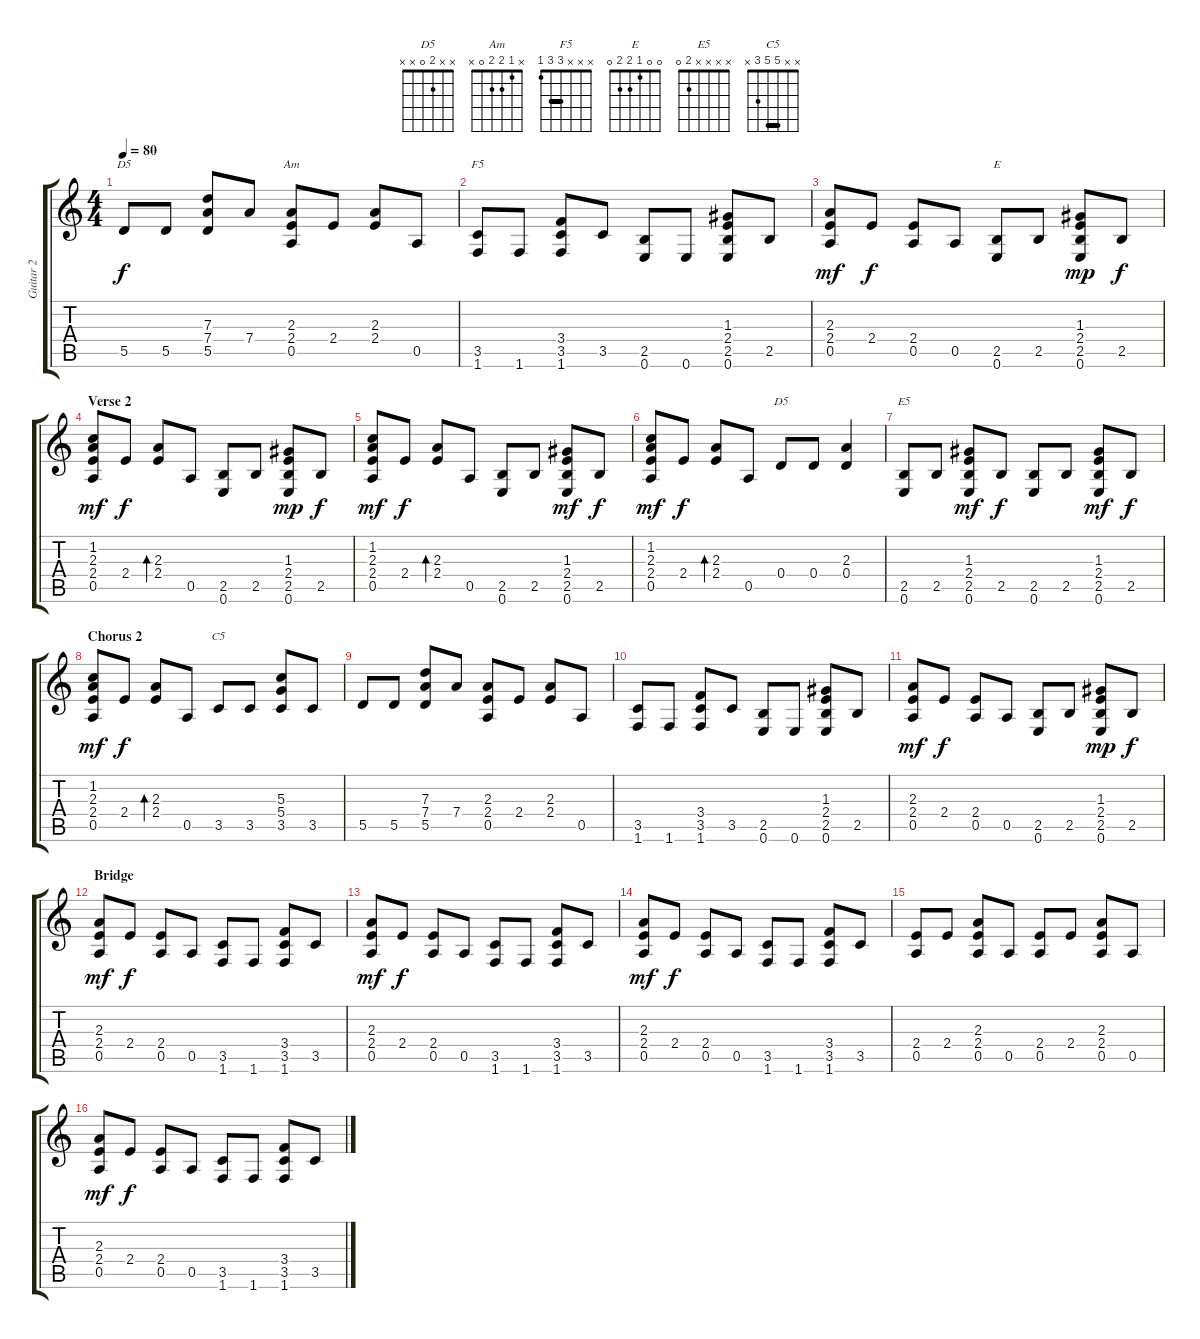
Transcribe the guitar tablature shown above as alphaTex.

\track ("Guitar 2" "Guitar 2") {instrument electricguitarmuted}
\staff {score tabs}
\tuning (E4 B3 G3 D3 A2 E2) {hide}
\chord ("D5" x x 7 7 5 x) {firstfret 3 barre 7}
\chord ("Am" x 1 2 2 0 x)
\chord ("F5" x x x 3 3 1) {barre 3}
\chord ("E" 0 0 1 2 2 0)
\chord ("D5" x x 2 0 x x)
\chord ("E5" x x x x 2 0)
\chord ("C5" x x 5 5 3 x) {barre 5}
\ts (4 4)
\tempo 80
\clef g2
\ks c
5.5.8{ch "D5" dy f} 5.5.8 (7.3 7.4 5.5).8 7.4.8 (2.3 2.4 0.5).8{ch "Am"} 2.4.8 (2.3 2.4).8 0.5.8 |
(3.5 1.6).8{ch "F5"} 1.6.8 (3.4 3.5 1.6).8 3.5.8 (2.5 0.6).8 0.6.8 (1.3 2.4 2.5 0.6).8 2.5.8 |
(2.3 2.4 0.5).8{dy mf} 2.4.8{dy f} (2.4 0.5).8 0.5.8 (2.5 0.6).8{ch "E"} 2.5.8 (1.3 2.4 2.5 0.6).8{dy mp} 2.5.8{dy f} |
\section ("" "Verse 2")
(1.2 2.3 2.4 0.5).8{dy mf} 2.4.8{dy f} (2.3 2.4).8{bd 60} 0.5.8 (2.5 0.6).8 2.5.8 (1.3 2.4 2.5 0.6).8{dy mp} 2.5.8{dy f} |
(1.2 2.3 2.4 0.5).8{dy mf} 2.4.8{dy f} (2.3 2.4).8{bd 60} 0.5.8 (2.5 0.6).8 2.5.8 (1.3 2.4 2.5 0.6).8{dy mf} 2.5.8{dy f} |
(1.2 2.3 2.4 0.5).8{dy mf} 2.4.8{dy f} (2.3 2.4).8{bd 60} 0.5.8 0.4.8{ch "D5"} 0.4.8 (2.3 0.4).4 |
(2.5 0.6).8{ch "E5"} 2.5.8 (1.3 2.4 2.5 0.6).8{dy mf} 2.5.8{dy f} (2.5 0.6).8 2.5.8 (1.3 2.4 2.5 0.6).8{dy mf} 2.5.8{dy f} |
\section ("" "Chorus 2")
(1.2 2.3 2.4 0.5).8{dy mf} 2.4.8{dy f} (2.3 2.4).8{bd 60} 0.5.8 3.5.8{ch "C5"} 3.5.8 (5.3 5.4 3.5).8 3.5.8 |
5.5.8 5.5.8 (7.3 7.4 5.5).8 7.4.8 (2.3 2.4 0.5).8 2.4.8 (2.3 2.4).8 0.5.8 |
(3.5 1.6).8 1.6.8 (3.4 3.5 1.6).8 3.5.8 (2.5 0.6).8 0.6.8 (1.3 2.4 2.5 0.6).8 2.5.8 |
(2.3 2.4 0.5).8{dy mf} 2.4.8{dy f} (2.4 0.5).8 0.5.8 (2.5 0.6).8 2.5.8 (1.3 2.4 2.5 0.6).8{dy mp} 2.5.8{dy f} |
\section ("" "Bridge")
(2.3 2.4 0.5).8{dy mf} 2.4.8{dy f} (2.4 0.5).8 0.5.8 (3.5 1.6).8 1.6.8 (3.4 3.5 1.6).8 3.5.8 |
(2.3 2.4 0.5).8{dy mf} 2.4.8{dy f} (2.4 0.5).8 0.5.8 (3.5 1.6).8 1.6.8 (3.4 3.5 1.6).8 3.5.8 |
(2.3 2.4 0.5).8{dy mf} 2.4.8{dy f} (2.4 0.5).8 0.5.8 (3.5 1.6).8 1.6.8 (3.4 3.5 1.6).8 3.5.8 |
(2.4 0.5).8 2.4.8 (2.3 2.4 0.5).8 0.5.8 (2.4 0.5).8 2.4.8 (2.3 2.4 0.5).8 0.5.8 |
(2.3 2.4 0.5).8{dy mf} 2.4.8{dy f} (2.4 0.5).8 0.5.8 (3.5 1.6).8 1.6.8 (3.4 3.5 1.6).8 3.5.8
